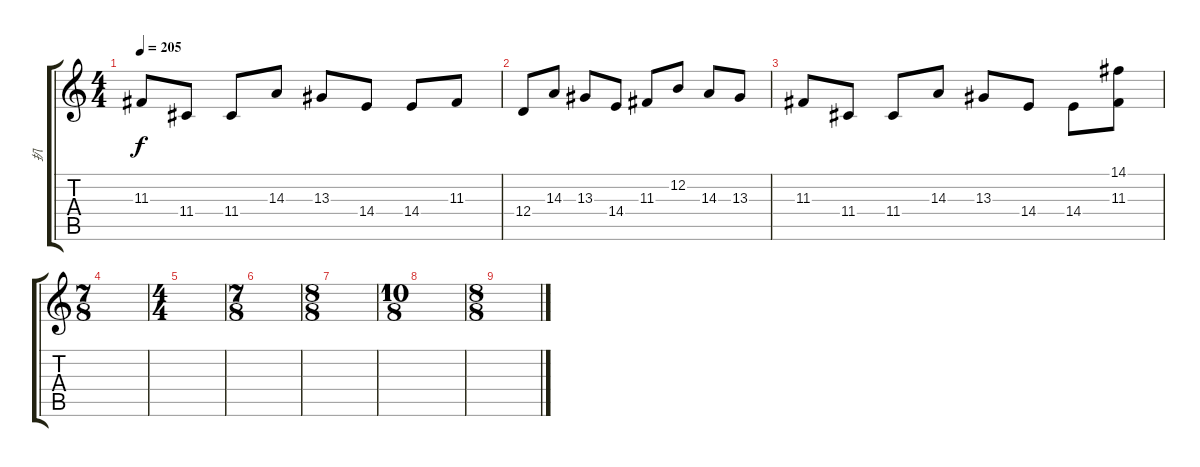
\track ("扒" "扒") {instrument viola}
\staff {score tabs}
\tuning (E4 B3 G3 D3 A2 E2) {hide}
\ts (4 4)
\tempo 205
\clef g2
\ks c
11.3.8{dy f} 11.4.8 11.4.8 14.3.8 13.3.8 14.4.8 14.4.8 11.3.8 |
12.4.8 14.3.8 13.3.8 14.4.8 11.3.8 12.2.8 14.3.8 13.3.8 |
11.3.8 11.4.8 11.4.8 14.3.8 13.3.8 14.4.8 14.4.8 (14.1 11.3).8 |
\ts (7 8)
|
\ts (4 4)
|
\ts (7 8)
|
\ts (8 8)
|
\ts (10 8)
|
\ts (8 8)
